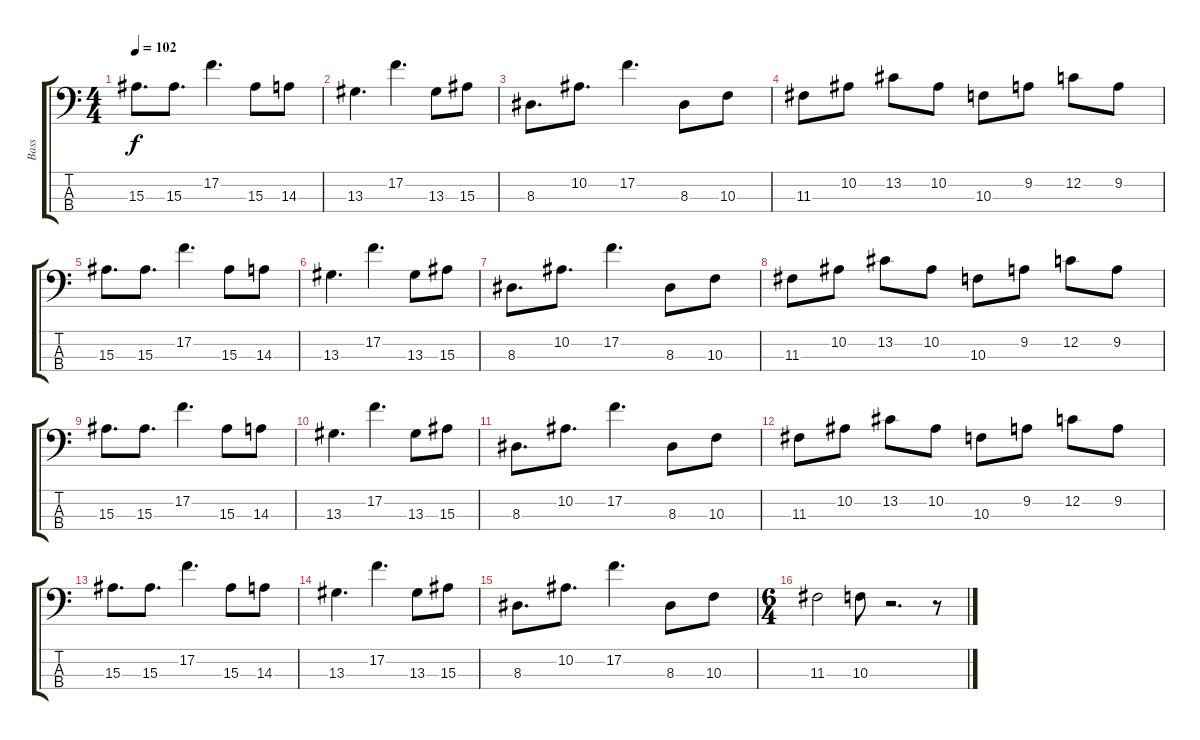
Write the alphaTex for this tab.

\track ("Bass" "Bass") {instrument electricbasspick}
\staff {score tabs}
\tuning (F2 C2 G1 C1) {hide}
\ts (4 4)
\section ("" "")
\tempo 102
\clef f4
\ks c
15.3.8{d dy f} 15.3.8{d} 17.2.4{d} 15.3.8 14.3.8 |
13.3.4{d} 17.2.4{d} 13.3.8 15.3.8 |
8.3.8{d} 10.2.8{d} 17.2.4{d} 8.3.8 10.3.8 |
11.3.8 10.2.8 13.2.8 10.2.8 10.3.8 9.2.8 12.2.8 9.2.8 |
15.3.8{d} 15.3.8{d} 17.2.4{d} 15.3.8 14.3.8 |
13.3.4{d} 17.2.4{d} 13.3.8 15.3.8 |
8.3.8{d} 10.2.8{d} 17.2.4{d} 8.3.8 10.3.8 |
11.3.8 10.2.8 13.2.8 10.2.8 10.3.8 9.2.8 12.2.8 9.2.8 |
15.3.8{d} 15.3.8{d} 17.2.4{d} 15.3.8 14.3.8 |
13.3.4{d} 17.2.4{d} 13.3.8 15.3.8 |
8.3.8{d} 10.2.8{d} 17.2.4{d} 8.3.8 10.3.8 |
11.3.8 10.2.8 13.2.8 10.2.8 10.3.8 9.2.8 12.2.8 9.2.8 |
15.3.8{d} 15.3.8{d} 17.2.4{d} 15.3.8 14.3.8 |
13.3.4{d} 17.2.4{d} 13.3.8 15.3.8 |
8.3.8{d} 10.2.8{d} 17.2.4{d} 8.3.8 10.3.8 |
\ts (6 4)
11.3.2 10.3.8 r.2{d} r.8
